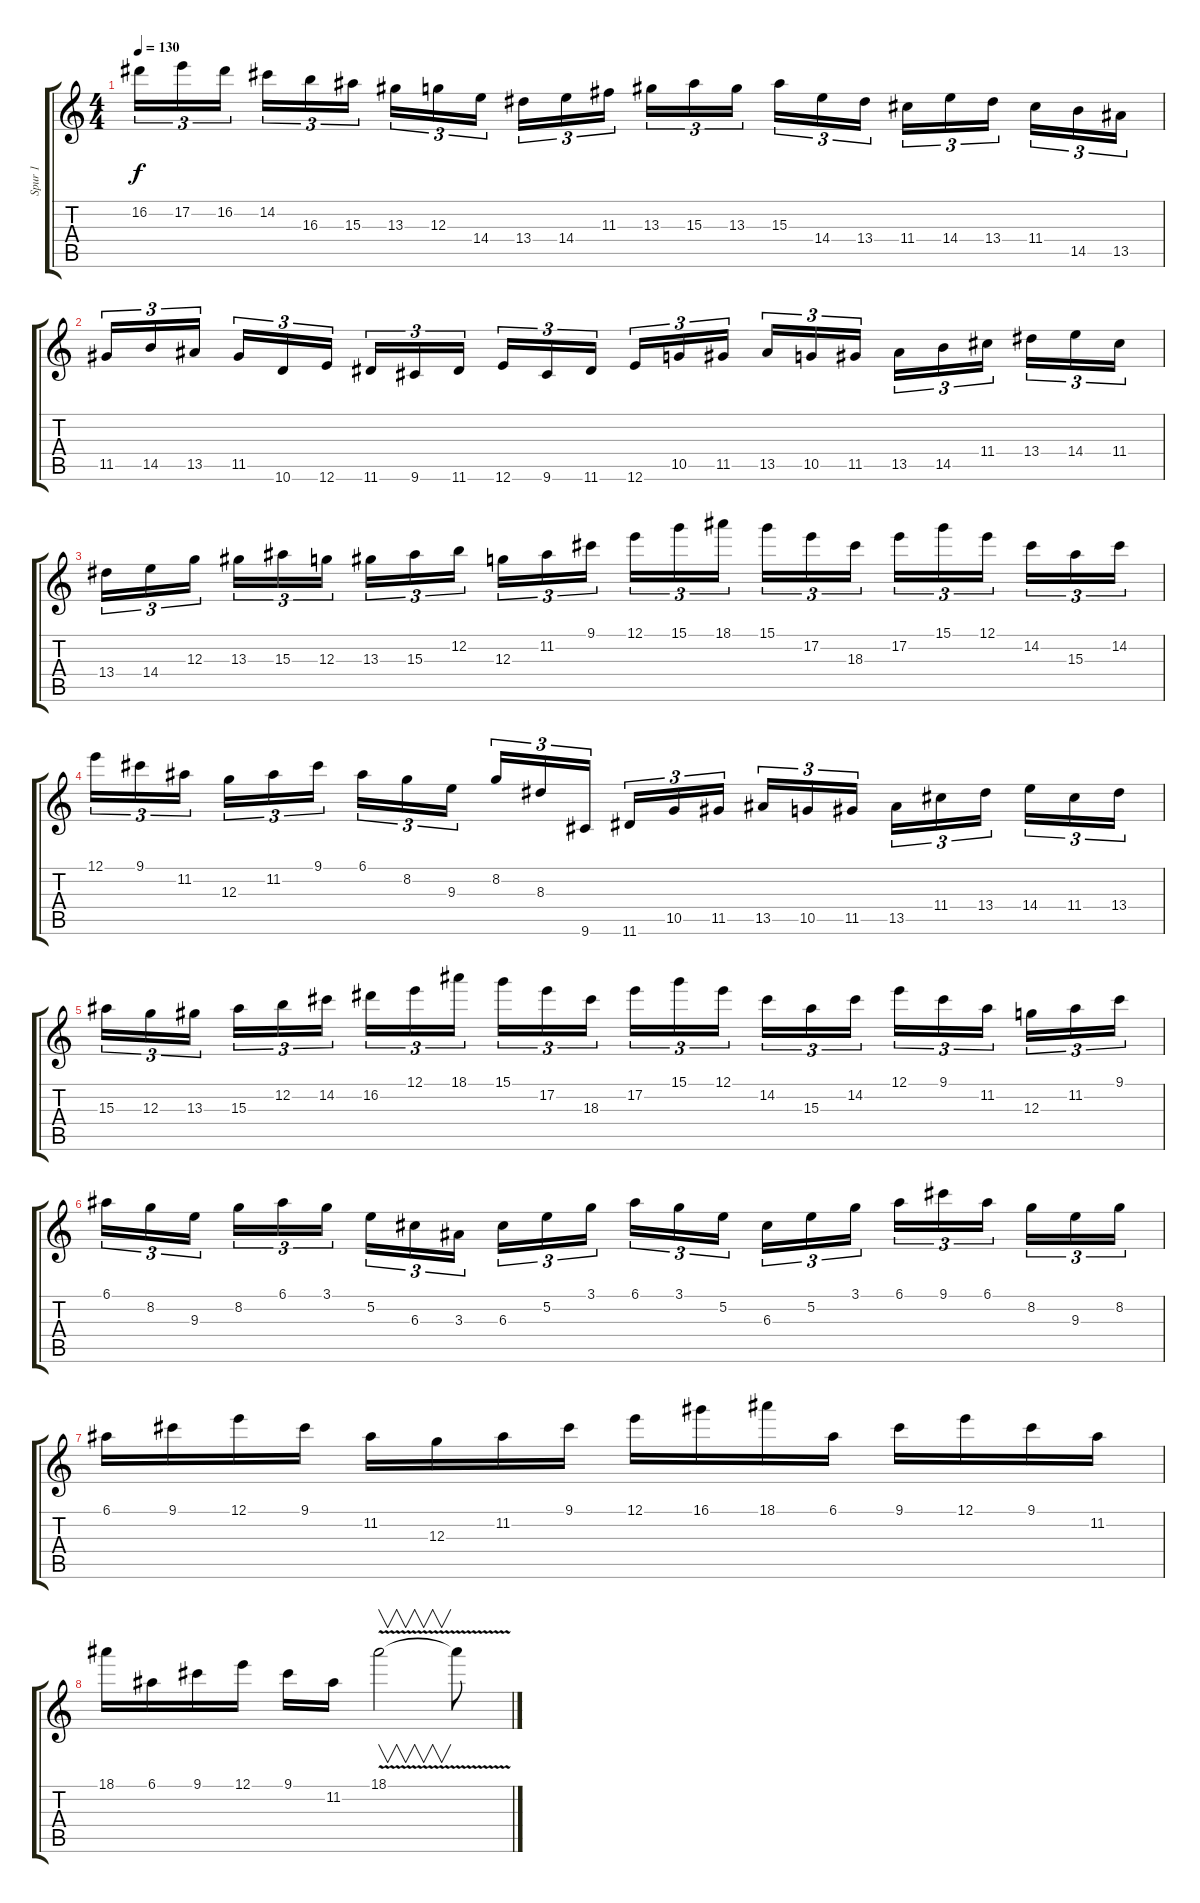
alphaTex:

\track ("Spur 1" "Spur 1") {instrument distortionguitar}
\staff {score tabs}
\tuning (E4 B3 G3 D3 A2 E2) {hide}
\ts (4 4)
\tempo 130
\clef g2
\ks c
16.2.16{tu (3 2) dy f} 17.2.16{tu (3 2)} 16.2.16{tu (3 2) beam splitsecondary} 14.2.16{tu (3 2)} 16.3.16{tu (3 2)} 15.3.16{tu (3 2)} 13.3.16{tu (3 2)} 12.3.16{tu (3 2)} 14.4.16{tu (3 2) beam splitsecondary} 13.4.16{tu (3 2)} 14.4.16{tu (3 2)} 11.3.16{tu (3 2)} 13.3.16{tu (3 2)} 15.3.16{tu (3 2)} 13.3.16{tu (3 2) beam splitsecondary} 15.3.16{tu (3 2)} 14.4.16{tu (3 2)} 13.4.16{tu (3 2)} 11.4.16{tu (3 2)} 14.4.16{tu (3 2)} 13.4.16{tu (3 2) beam splitsecondary} 11.4.16{tu (3 2)} 14.5.16{tu (3 2)} 13.5.16{tu (3 2)} |
11.5.16{tu (3 2)} 14.5.16{tu (3 2)} 13.5.16{tu (3 2) beam splitsecondary} 11.5.16{tu (3 2)} 10.6.16{tu (3 2)} 12.6.16{tu (3 2)} 11.6.16{tu (3 2)} 9.6.16{tu (3 2)} 11.6.16{tu (3 2) beam splitsecondary} 12.6.16{tu (3 2)} 9.6.16{tu (3 2)} 11.6.16{tu (3 2)} 12.6.16{tu (3 2)} 10.5.16{tu (3 2)} 11.5.16{tu (3 2) beam splitsecondary} 13.5.16{tu (3 2)} 10.5.16{tu (3 2)} 11.5.16{tu (3 2)} 13.5.16{tu (3 2)} 14.5.16{tu (3 2)} 11.4.16{tu (3 2) beam splitsecondary} 13.4.16{tu (3 2)} 14.4.16{tu (3 2)} 11.4.16{tu (3 2)} |
13.4.16{tu (3 2)} 14.4.16{tu (3 2)} 12.3.16{tu (3 2) beam splitsecondary} 13.3.16{tu (3 2)} 15.3.16{tu (3 2)} 12.3.16{tu (3 2)} 13.3.16{tu (3 2)} 15.3.16{tu (3 2)} 12.2.16{tu (3 2) beam splitsecondary} 12.3.16{tu (3 2)} 11.2.16{tu (3 2)} 9.1.16{tu (3 2)} 12.1.16{tu (3 2)} 15.1.16{tu (3 2)} 18.1.16{tu (3 2) beam splitsecondary} 15.1.16{tu (3 2)} 17.2.16{tu (3 2)} 18.3.16{tu (3 2)} 17.2.16{tu (3 2)} 15.1.16{tu (3 2)} 12.1.16{tu (3 2) beam splitsecondary} 14.2.16{tu (3 2)} 15.3.16{tu (3 2)} 14.2.16{tu (3 2)} |
12.1.16{tu (3 2)} 9.1.16{tu (3 2)} 11.2.16{tu (3 2) beam splitsecondary} 12.3.16{tu (3 2)} 11.2.16{tu (3 2)} 9.1.16{tu (3 2)} 6.1.16{tu (3 2)} 8.2.16{tu (3 2)} 9.3.16{tu (3 2) beam splitsecondary} 8.2.16{tu (3 2)} 8.3.16{tu (3 2)} 9.6.16{tu (3 2)} 11.6.16{tu (3 2)} 10.5.16{tu (3 2)} 11.5.16{tu (3 2) beam splitsecondary} 13.5.16{tu (3 2)} 10.5.16{tu (3 2)} 11.5.16{tu (3 2)} 13.5.16{tu (3 2)} 11.4.16{tu (3 2)} 13.4.16{tu (3 2) beam splitsecondary} 14.4.16{tu (3 2)} 11.4.16{tu (3 2)} 13.4.16{tu (3 2)} |
15.3.16{tu (3 2)} 12.3.16{tu (3 2)} 13.3.16{tu (3 2) beam splitsecondary} 15.3.16{tu (3 2)} 12.2.16{tu (3 2)} 14.2.16{tu (3 2)} 16.2.16{tu (3 2)} 12.1.16{tu (3 2)} 18.1.16{tu (3 2) beam splitsecondary} 15.1.16{tu (3 2)} 17.2.16{tu (3 2)} 18.3.16{tu (3 2)} 17.2.16{tu (3 2)} 15.1.16{tu (3 2)} 12.1.16{tu (3 2) beam splitsecondary} 14.2.16{tu (3 2)} 15.3.16{tu (3 2)} 14.2.16{tu (3 2)} 12.1.16{tu (3 2)} 9.1.16{tu (3 2)} 11.2.16{tu (3 2) beam splitsecondary} 12.3.16{tu (3 2)} 11.2.16{tu (3 2)} 9.1.16{tu (3 2)} |
6.1.16{tu (3 2)} 8.2.16{tu (3 2)} 9.3.16{tu (3 2) beam splitsecondary} 8.2.16{tu (3 2)} 6.1.16{tu (3 2)} 3.1.16{tu (3 2)} 5.2.16{tu (3 2)} 6.3.16{tu (3 2)} 3.3.16{tu (3 2) beam splitsecondary} 6.3.16{tu (3 2)} 5.2.16{tu (3 2)} 3.1.16{tu (3 2)} 6.1.16{tu (3 2)} 3.1.16{tu (3 2)} 5.2.16{tu (3 2) beam splitsecondary} 6.3.16{tu (3 2)} 5.2.16{tu (3 2)} 3.1.16{tu (3 2)} 6.1.16{tu (3 2)} 9.1.16{tu (3 2)} 6.1.16{tu (3 2) beam splitsecondary} 8.2.16{tu (3 2)} 9.3.16{tu (3 2)} 8.2.16{tu (3 2)} |
6.1.16 9.1.16 12.1.16 9.1.16 11.2.16 12.3.16 11.2.16 9.1.16 12.1.16 16.1.16 18.1.16 6.1.16 9.1.16 12.1.16 9.1.16 11.2.16 |
18.1.16 6.1.16 9.1.16 12.1.16 9.1.16 11.2.16 18.1{v}.2{v} 18.1{t}.8
